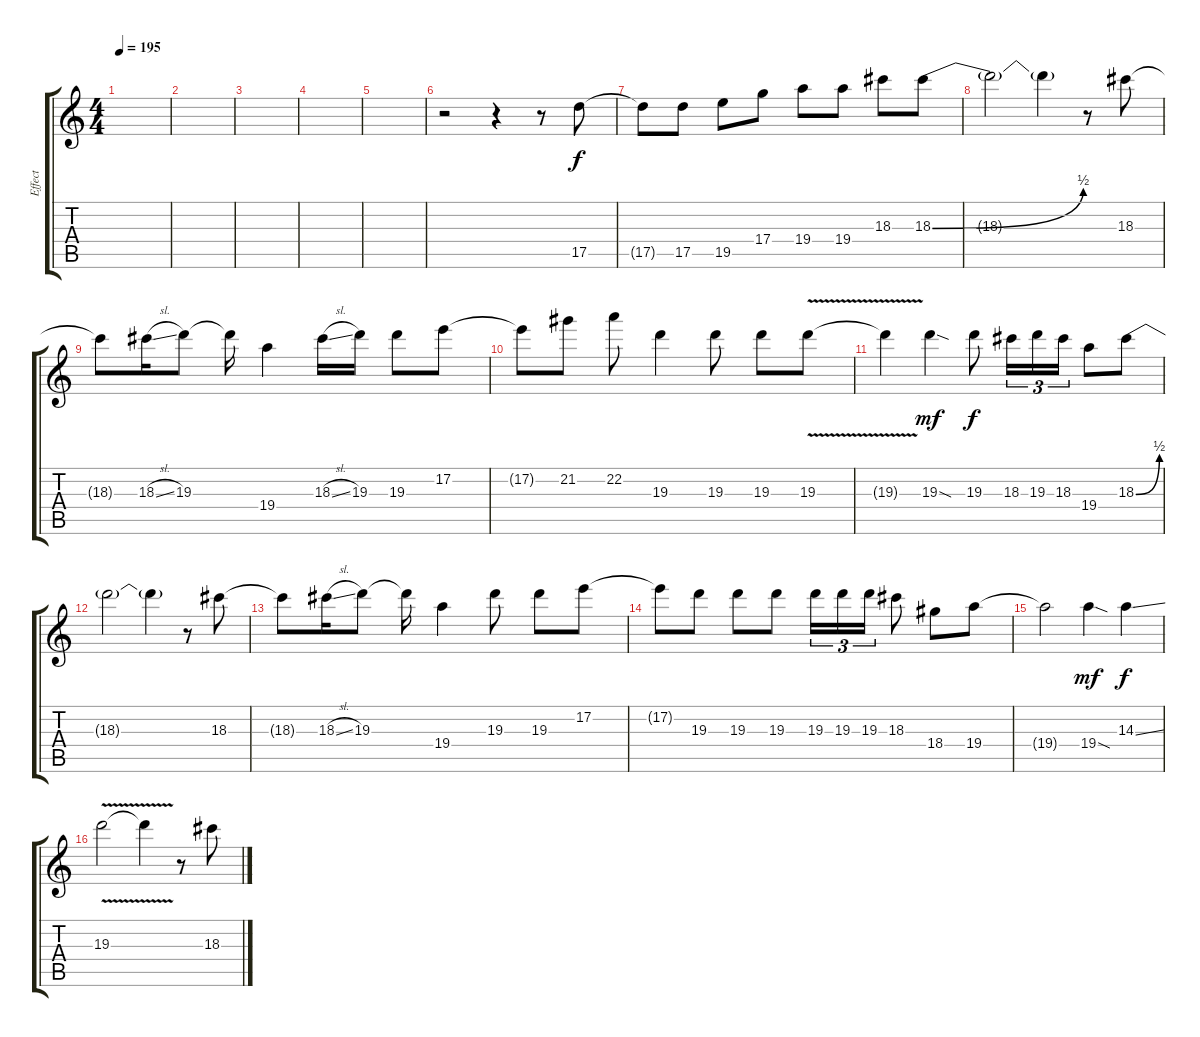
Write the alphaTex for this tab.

\track ("Effect" "Effect") {instrument overdrivenguitar}
\staff {score tabs}
\tuning (E4 B3 G3 D3 A2 E2) {hide}
\ts (4 4)
\tempo 195
\clef g2
\ks c
|
|
|
|
|
r.2 r.4 r.8 17.5.8 |
17.5{t}.8 17.5.8 19.5.8 17.4.8 19.4.8 19.4.8 18.3.8 18.3{be (bend 0 0 60 2)}.8 |
\section ("" "")
18.3{t}.2 18.3{t}.4 r.8 18.3.8 |
18.3{t}.8 18.3{sl}.16 19.3.8 19.3{t}.16 19.4.4 18.3{sl}.16 19.3.16 19.3.8 17.2.8 |
17.2{t}.8 21.2.8 22.2.8 19.3.4 19.3.8 19.3.8 19.3{v}.8 |
19.3{t}.4 19.3{sod}.4{dy mf} 19.3.8{dy f} 18.3.16{tu (3 2)} 19.3.16{tu (3 2)} 18.3.16{tu (3 2)} 19.4.8 18.3{be (bend 0 0 60 2)}.8 |
18.3{t}.2 18.3{t}.4 r.8 18.3.8 |
18.3{t}.8 18.3{sl}.16 19.3.8 19.3{t}.16 19.4.4 19.3.8 19.3.8 17.2.8 |
17.2{t}.8 19.3.8 19.3.8 19.3.8 19.3.16{tu (3 2)} 19.3.16{tu (3 2)} 19.3.16{tu (3 2)} 18.3.8 18.4.8 19.4.8 |
19.4{t}.2 19.4{sod}.4{dy mf} 14.3{ss}.4{dy f} |
\section ("" "")
19.3{v}.2 19.3{t}.4 r.8 18.3.8
